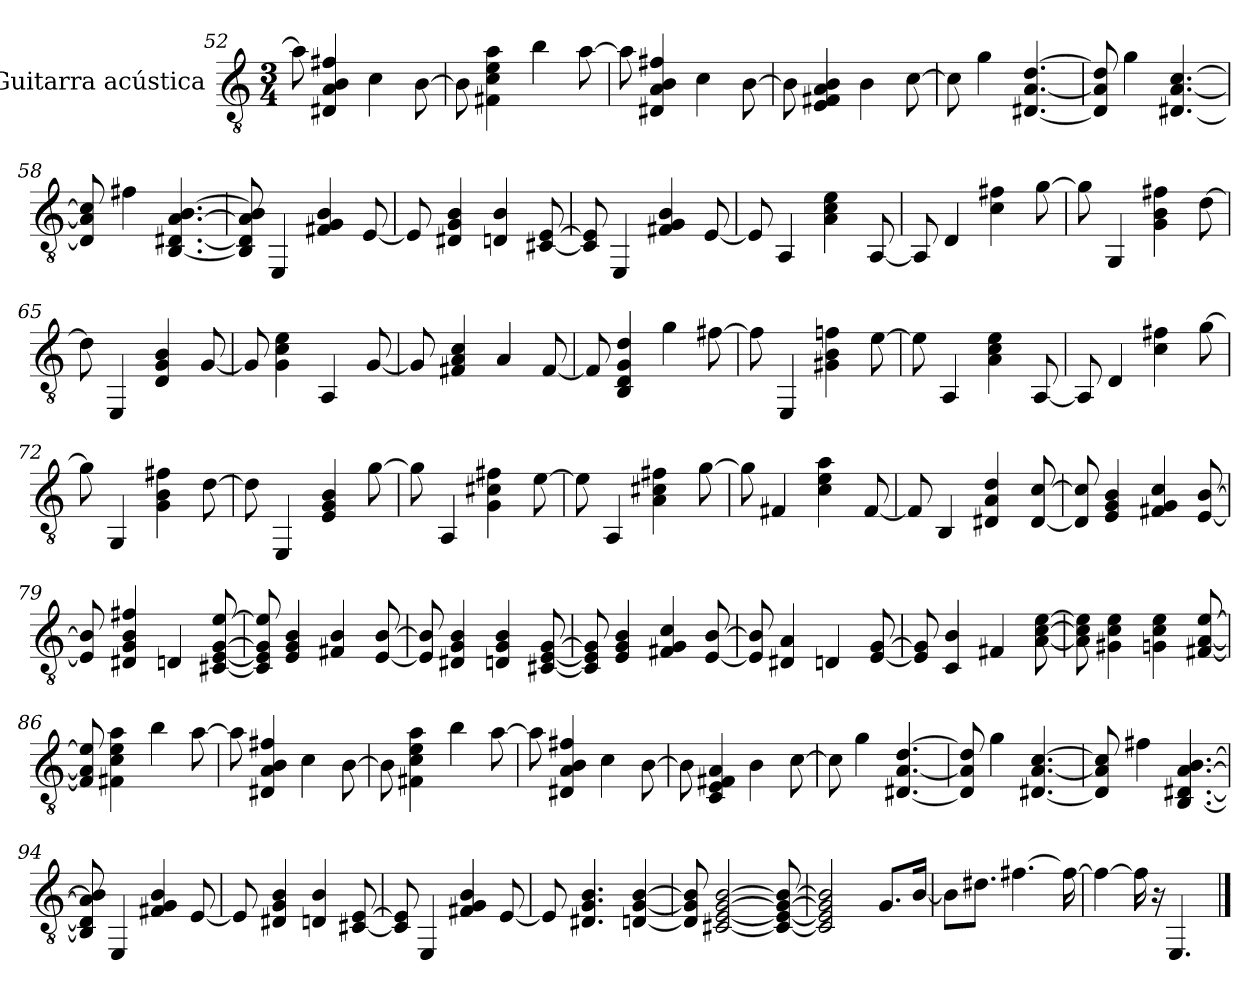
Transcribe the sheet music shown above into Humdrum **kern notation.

**kern
*part1
*staff1
*I"Guitarra acústica
*I'Guit.
*clefGv2
*k[]
*M3/4
=52
8a\]
4D#X/ 4A/ 4B/ 4f#X/
4c\
[8B\
!!LO:LB:g=z
=53
8B\]
4F#X\ 4c\ 4e\ 4a\
4b\
[8a\
=54
8a\]
4D#X/ 4A/ 4B/ 4f#X/
4c\
[8B\
=55
8B\]
4E/ 4F#X/ 4A/ 4B/
4B\
[8c\
=56
8c\]
4g\
[4.D#X/ [4.A/ [4.d/
=57
8D#/] 8A/] 8d/]
4g\
[4.D#X/ [4.A/ [4.c/
=58
8D#/] 8A/] 8c/]
4f#X\
[4.BB/ [4.D#X/ [4.A/ [4.B/
=59
8BB/] 8D#/] 8A/] 8B/]
4EE/
4F#X/ 4G/ 4B/
[8E/
!!LO:LB:g=z
=60
8E/]
4D#X/ 4G/ 4B/
4Dn/ 4B/
[8C#X/ [8E/
=61
8C#/] 8E/]
4EE/
4F#X/ 4G/ 4B/
[8E/
=62
8E/]
4AA/
4A\ 4c\ 4e\
[8AA/
=63
8AA/]
4D/
4c\ 4f#X\
[8g\
=64
8g\]
4GG/
4G\ 4B\ 4f#X\
[8d\
=65
8d\]
4EE/
4D/ 4G/ 4B/
[8G/
=66
8G/]
4G\ 4c\ 4e\
4AA/
[8G/
!!LO:PB:g=z
=67
8G/]
4F#X/ 4A/ 4c/
4A/
[8F#/
=68
8F#/]
4BB/ 4D/ 4G/ 4d/
4g\
[8f#X\
=69
8f#\]
4EE/
4G#X\ 4B\ 4fn\
[8e\
=70
8e\]
4AA/
4A\ 4c\ 4e\
[8AA/
=71
8AA/]
4D/
4c\ 4f#X\
[8g\
=72
8g\]
4GG/
4G\ 4B\ 4f#X\
[8d\
=73
8d\]
4EE/
4E/ 4G/ 4B/
[8g\
!!LO:LB:g=z
=74
8g\]
4AA/
4G\ 4c#X\ 4f#X\
[8e\
=75
8e\]
4AA/
4A\ 4c#X\ 4f#X\
[8g\
=76
8g\]
4F#X/
4c\ 4e\ 4a\
[8F#/
=77
8F#/]
4BB/
4D#X/ 4A/ 4d/
[8D#/ [8c/
=78
8D#/] 8c/]
4E/ 4G/ 4B/
4F#X/ 4G/ 4c/
[8E/ [8B/
=79
8E/] 8B/]
4D#X/ 4G/ 4B/ 4f#X/
4Dn/
[8C#X/ [8E/ [8G/ [8e/
!!LO:LB:g=z
=80
8C#/] 8E/] 8G/] 8e/]
4E/ 4G/ 4B/
4F#X/ 4B/
[8E/ [8B/
=81
8E/] 8B/]
4D#X/ 4G/ 4B/
4Dn/ 4G/ 4B/
[8C#X/ [8E/ [8G/
=82
8C#/] 8E/] 8G/]
4E/ 4G/ 4B/
4F#X/ 4G/ 4c/
[8E/ [8B/
=83
8E/] 8B/]
4D#X/ 4A/
4Dn/
[8E/ [8G/
=84
8E/] 8G/]
4C/ 4B/
4F#X/
[8A\ [8c\ [8e\
=85
8A\] 8c\] 8e\]
4G#X\ 4c\ 4e\
4Gn\ 4c\ 4e\
[8F#X/ [8A/ [8e/
!!LO:LB:g=z
=86
8F#/] 8A/] 8e/]
4F#X\ 4c\ 4e\ 4a\
4b\
[8a\
=87
8a\]
4D#X/ 4A/ 4B/ 4f#X/
4c\
[8B\
=88
8B\]
4F#X\ 4c\ 4e\ 4a\
4b\
[8a\
=89
8a\]
4D#X/ 4A/ 4B/ 4f#X/
4c\
[8B\
=90
8B\]
4C/ 4E/ 4F#X/ 4A/
4B\
[8c\
=91
8c\]
4g\
[4.D#X/ [4.A/ [4.d/
=92
8D#/] 8A/] 8d/]
4g\
[4.D#X/ [4.A/ [4.c/
!!LO:LB:g=z
=93
8D#/] 8A/] 8c/]
4f#X\
[4.BB/ [4.D#X/ [4.A/ [4.B/
=94
8BB/] 8D#/] 8A/] 8B/]
4EE/
4F#X/ 4G/ 4B/
[8E/
=95
8E/]
4D#X/ 4G/ 4B/
4Dn/ 4B/
[8C#X/ [8E/
=96
8C#/] 8E/]
4EE/
4F#X/ 4G/ 4B/
[8E/
=97
8E/]
4.D#X/ 4.G/ 4.B/
[4Dn/ [4G/ [4B/
=98
8D/] 8G/] 8B/]
[2C#X/ [2E/ [2G/ [2B/
8C#/_ 8E/_ 8G/_ 8B/_
!!LO:LB:g=z
=99
2C#/] 2E/] 2G/] 2B/]
8.G/L
[16B/Jk
=100
8B\L]
8.d#X\J
[4.f#X\
16f#\_
=101
4f#\_
16f#\]
16r
4.EE/
==
*-
